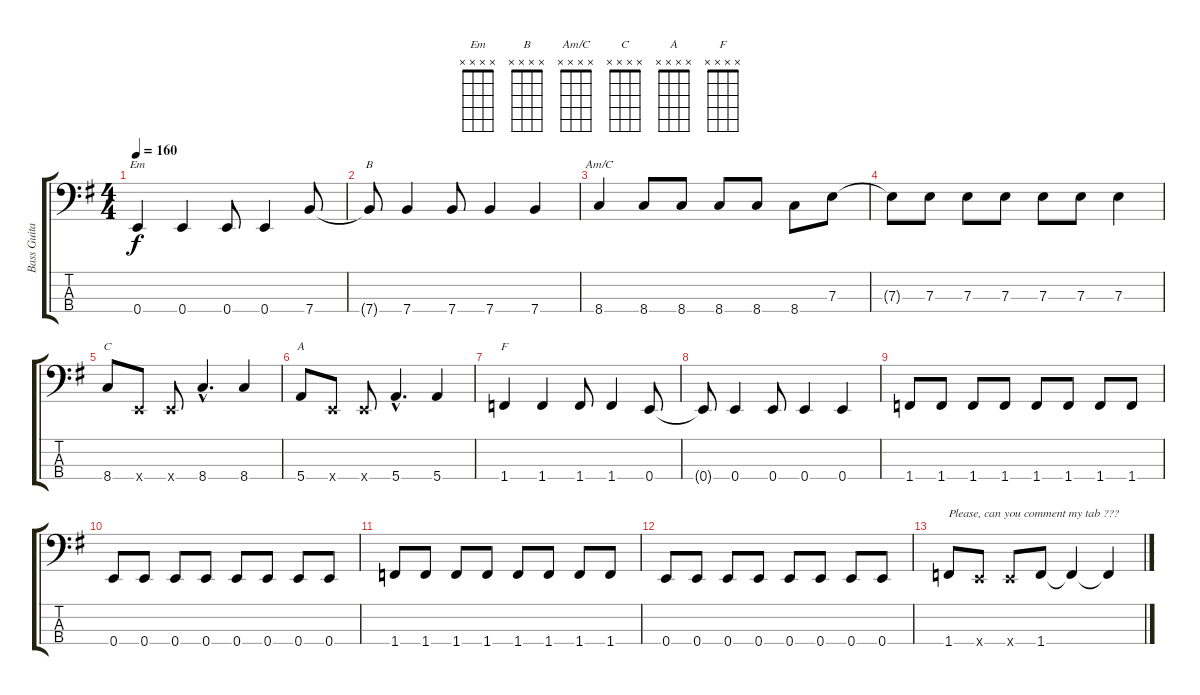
\track ("Bass Guitar (Babak Riahypour)" "Bass Guita") {instrument electricbassfinger}
\staff {score tabs}
\tuning (G2 D2 A1 E1) {hide}
\chord ("Em" x x x x)
\chord ("B" x x x x)
\chord ("Am/C" x x x x)
\chord ("C" x x x x)
\chord ("A" x x x x)
\chord ("F" x x x x)
\ts (4 4)
\tempo 160
\clef f4
\ks eminor
0.4.4{ch "Em" dy f} 0.4.4 0.4.8 0.4.4 7.4.8 |
7.4{t}.8{ch "B"} 7.4.4 7.4.8 7.4.4 7.4.4 |
8.4.4{ch "Am/C"} 8.4.8 8.4.8 8.4.8 8.4.8 8.4.8 7.3.8 |
7.3{t}.8 7.3.8 7.3.8 7.3.8 7.3.8 7.3.8 7.3.4 |
8.4.8{ch "C"} 0.4{x}.8 0.4{x}.8 8.4{hac}.4{d} 8.4.4 |
5.4.8{ch "A"} 0.4{x}.8 0.4{x}.8 5.4{hac}.4{d} 5.4.4 |
1.4.4{ch "F"} 1.4.4 1.4.8 1.4.4 0.4.8 |
0.4{t}.8 0.4.4 0.4.8 0.4.4 0.4.4 |
1.4.8 1.4.8 1.4.8 1.4.8 1.4.8 1.4.8 1.4.8 1.4.8 |
0.4.8 0.4.8 0.4.8 0.4.8 0.4.8 0.4.8 0.4.8 0.4.8 |
1.4.8 1.4.8 1.4.8 1.4.8 1.4.8 1.4.8 1.4.8 1.4.8 |
0.4.8 0.4.8 0.4.8 0.4.8 0.4.8 0.4.8 0.4.8 0.4.8 |
1.4.8{txt "Please, can you comment my tab ???"} 0.4{x}.8 0.4{x}.8 1.4.8 1.4{t}.4 1.4{t}.4
